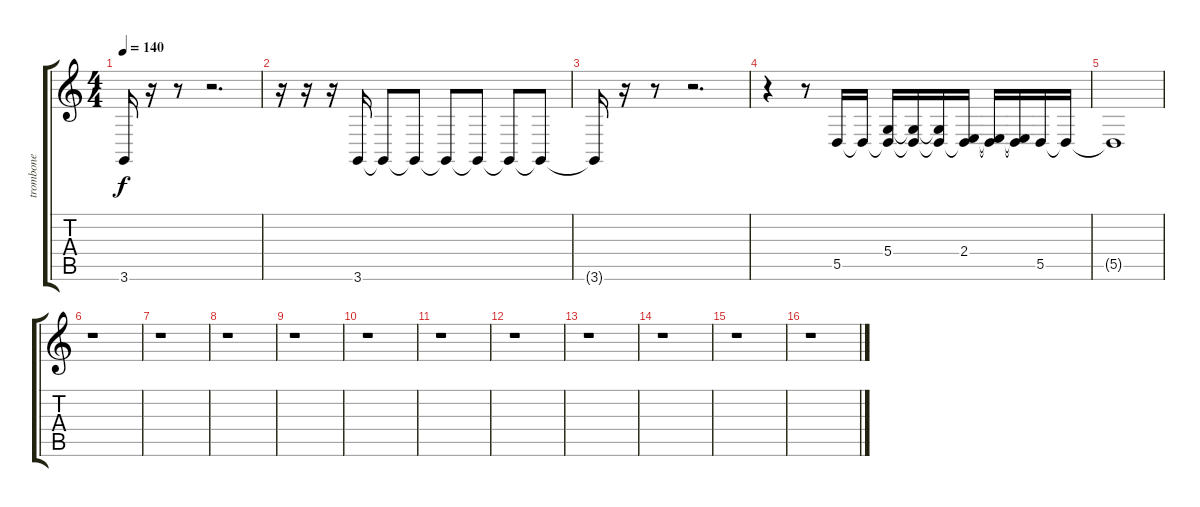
\track ("trombone" "trombone") {instrument trombone}
\staff {score tabs}
\tuning (E4 B3 G3 D3 A2 E2) {hide}
\ts (4 4)
\tempo 140
\clef g2
\ks c
3.6{t}.16{dy f} r.16 r.8 r.2{d} |
r.16 r.16 r.16 3.6.16 3.6{t}.8 3.6{t}.8 3.6{t}.8 3.6{t}.8 3.6{t}.8 3.6{t}.8 |
3.6{t}.16 r.16 r.8 r.2{d} |
r.4 r.8 5.5.16 5.5{t}.16 (5.4 5.5{t}).16 (5.4{t} 5.5{t}).16 (5.4{t} 5.5{t}).16 (2.4 5.5{t}).16 (2.4{t} 5.5{t}).16 (2.4{t} 5.5{t}).16 5.5.16 5.5{t}.16 |
5.5{t}.1 |
r.1 |
r.1 |
r.1 |
r.1 |
r.1 |
r.1 |
r.1 |
r.1 |
r.1 |
r.1 |
r.1
